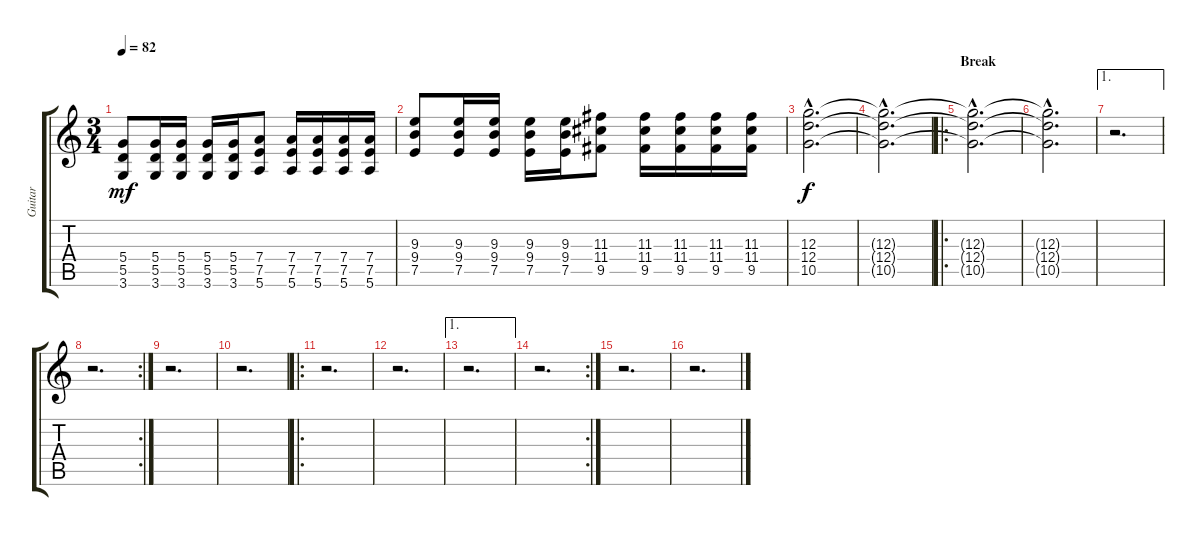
\track ("Guitar" "Guitar") {instrument distortionguitar}
\staff {score tabs}
\tuning (E4 B3 G3 D3 A2 E2) {hide}
\ts (3 4)
\tempo 82
\clef g2
\ks c
(5.4 5.5 3.6).8{dy mf} (5.4 5.5 3.6).16 (5.4 5.5 3.6).16 (5.4 5.5 3.6).16 (5.4 5.5 3.6).16 (7.4 7.5 5.6).8 (7.4 7.5 5.6).16 (7.4 7.5 5.6).16 (7.4 7.5 5.6).16 (7.4 7.5 5.6).16 |
(9.3 9.4 7.5).8 (9.3 9.4 7.5).16 (9.3 9.4 7.5).16 (9.3 9.4 7.5).16 (9.3 9.4 7.5).16 (11.3 11.4 9.5).8 (11.3 11.4 9.5).16 (11.3 11.4 9.5).16 (11.3 11.4 9.5).16 (11.3 11.4 9.5).16 |
(12.3{hac} 12.4{hac} 10.5{hac}).2{d dy f} |
(12.3{hac t} 12.4{hac t} 10.5{hac t}).2{d} |
\ro
\section ("" "Break")
(12.3{hac t} 12.4{hac t} 10.5{hac t}).2{d} |
(12.3{hac t} 12.4{hac t} 10.5{hac t}).2{d} |
\ae 1
r.2{d} |
\rc 2
r.2{d} |
r.2{d} |
r.2{d} |
\ro
r.2{d} |
r.2{d} |
\ae 1
r.2{d} |
\rc 2
r.2{d} |
r.2{d} |
r.2{d}
